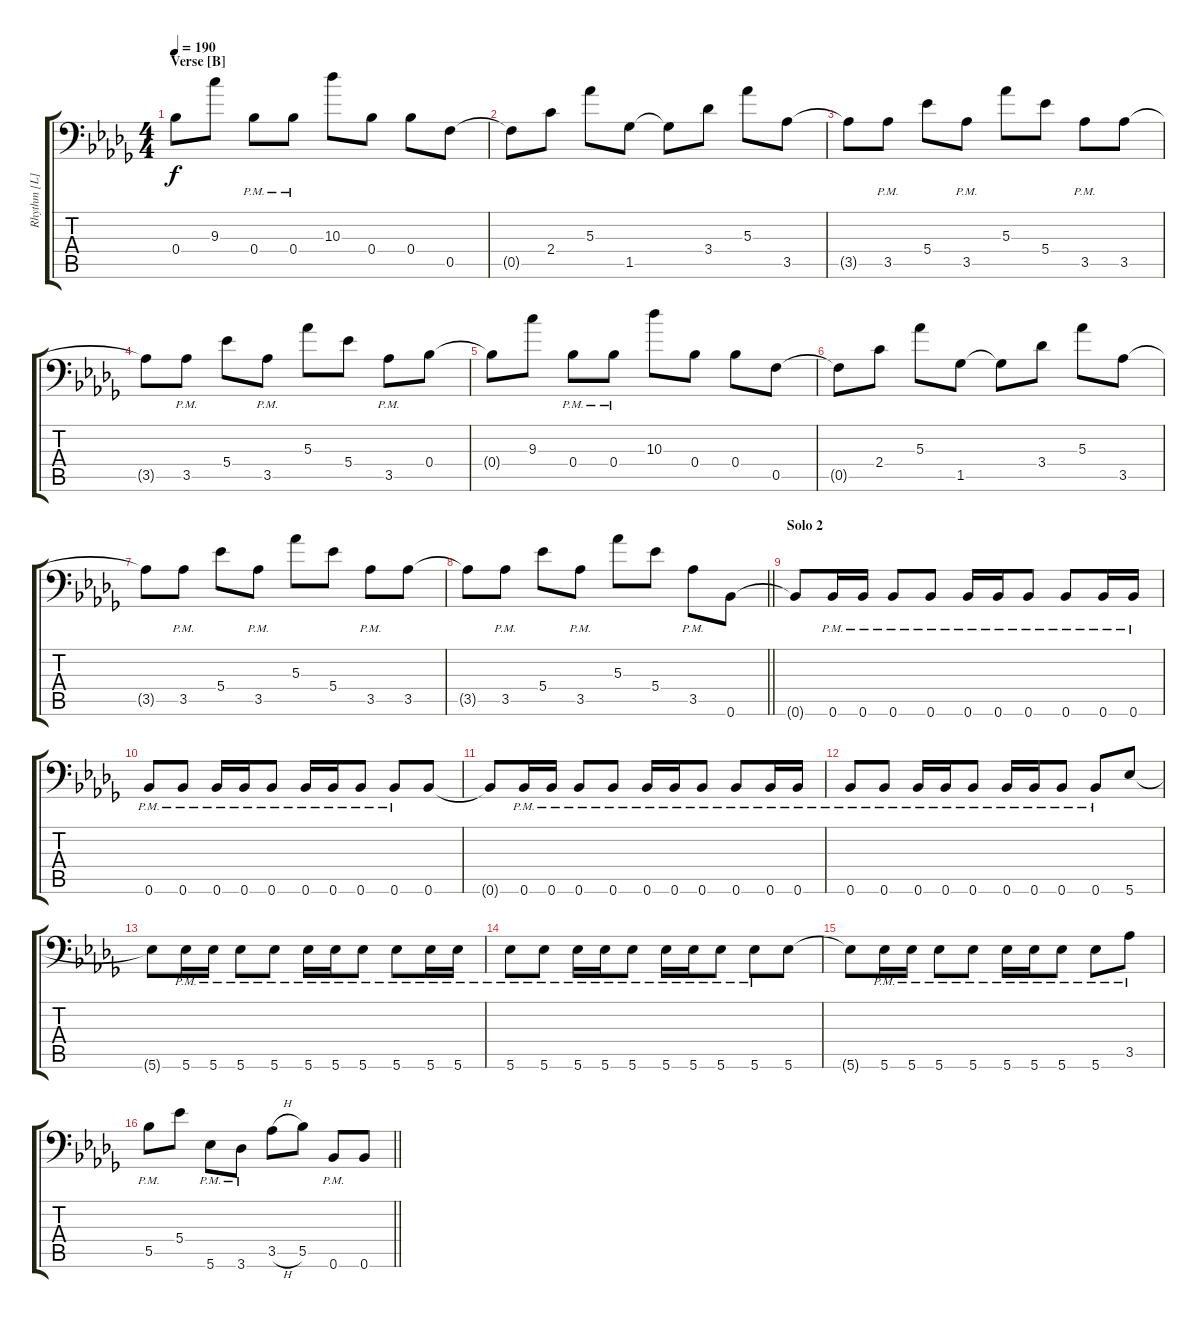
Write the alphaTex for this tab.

\track ("Rhythm [L]" "Rhythm [L]") {instrument distortionguitar}
\staff {score tabs}
\tuning (C4 G3 Eb3 Bb2 F2 Bb1) {hide}
\ts (4 4)
\section ("" "Verse [B]")
\tempo 190
\clef f4
\ks db
0.4{t}.8{dy f} 9.3.8 0.4{pm}.8 0.4{pm}.8 10.3.8 0.4.8 0.4.8 0.5.8 |
0.5{t}.8 2.4.8 5.3.8 1.5.8 1.5{t}.8 3.4.8 5.3.8 3.5.8 |
3.5{t}.8 3.5{pm}.8 5.4.8 3.5{pm}.8 5.3.8 5.4.8 3.5{pm}.8 3.5.8 |
3.5{t}.8 3.5{pm}.8 5.4.8 3.5{pm}.8 5.3.8 5.4.8 3.5{pm}.8 0.4.8 |
0.4{t}.8 9.3.8 0.4{pm}.8 0.4{pm}.8 10.3.8 0.4.8 0.4.8 0.5.8 |
0.5{t}.8 2.4.8 5.3.8 1.5.8 1.5{t}.8 3.4.8 5.3.8 3.5.8 |
3.5{t}.8 3.5{pm}.8 5.4.8 3.5{pm}.8 5.3.8 5.4.8 3.5{pm}.8 3.5.8 |
\barLineRight lightlight
3.5{t}.8 3.5{pm}.8 5.4.8 3.5{pm}.8 5.3.8 5.4.8 3.5{pm}.8 0.6.8 |
\section ("" "Solo 2")
0.6{t}.8 0.6{pm}.16 0.6{pm}.16 0.6{pm}.8 0.6{pm}.8 0.6{pm}.16 0.6{pm}.16 0.6{pm}.8 0.6{pm}.8 0.6{pm}.16 0.6{pm}.16 |
0.6{pm}.8 0.6{pm}.8 0.6{pm}.16 0.6{pm}.16 0.6{pm}.8 0.6{pm}.16 0.6{pm}.16 0.6{pm}.8 0.6{pm}.8 0.6.8 |
0.6{t}.8 0.6{pm}.16 0.6{pm}.16 0.6{pm}.8 0.6{pm}.8 0.6{pm}.16 0.6{pm}.16 0.6{pm}.8 0.6{pm}.8 0.6{pm}.16 0.6{pm}.16 |
0.6{pm}.8 0.6{pm}.8 0.6{pm}.16 0.6{pm}.16 0.6{pm}.8 0.6{pm}.16 0.6{pm}.16 0.6{pm}.8 0.6{pm}.8 5.6.8 |
5.6{t}.8 5.6{pm}.16 5.6{pm}.16 5.6{pm}.8 5.6{pm}.8 5.6{pm}.16 5.6{pm}.16 5.6{pm}.8 5.6{pm}.8 5.6{pm}.16 5.6{pm}.16 |
5.6{pm}.8 5.6{pm}.8 5.6{pm}.16 5.6{pm}.16 5.6{pm}.8 5.6{pm}.16 5.6{pm}.16 5.6{pm}.8 5.6{pm}.8 5.6.8 |
5.6{t}.8 5.6{pm}.16 5.6{pm}.16 5.6{pm}.8 5.6{pm}.8 5.6{pm}.16 5.6{pm}.16 5.6{pm}.8 5.6{pm}.8 3.5{pm}.8 |
\barLineRight lightlight
5.5{pm}.8 5.4.8 5.6{pm}.8 3.6{pm}.8 3.5{h}.8 5.5.8 0.6{pm}.8 0.6.8
